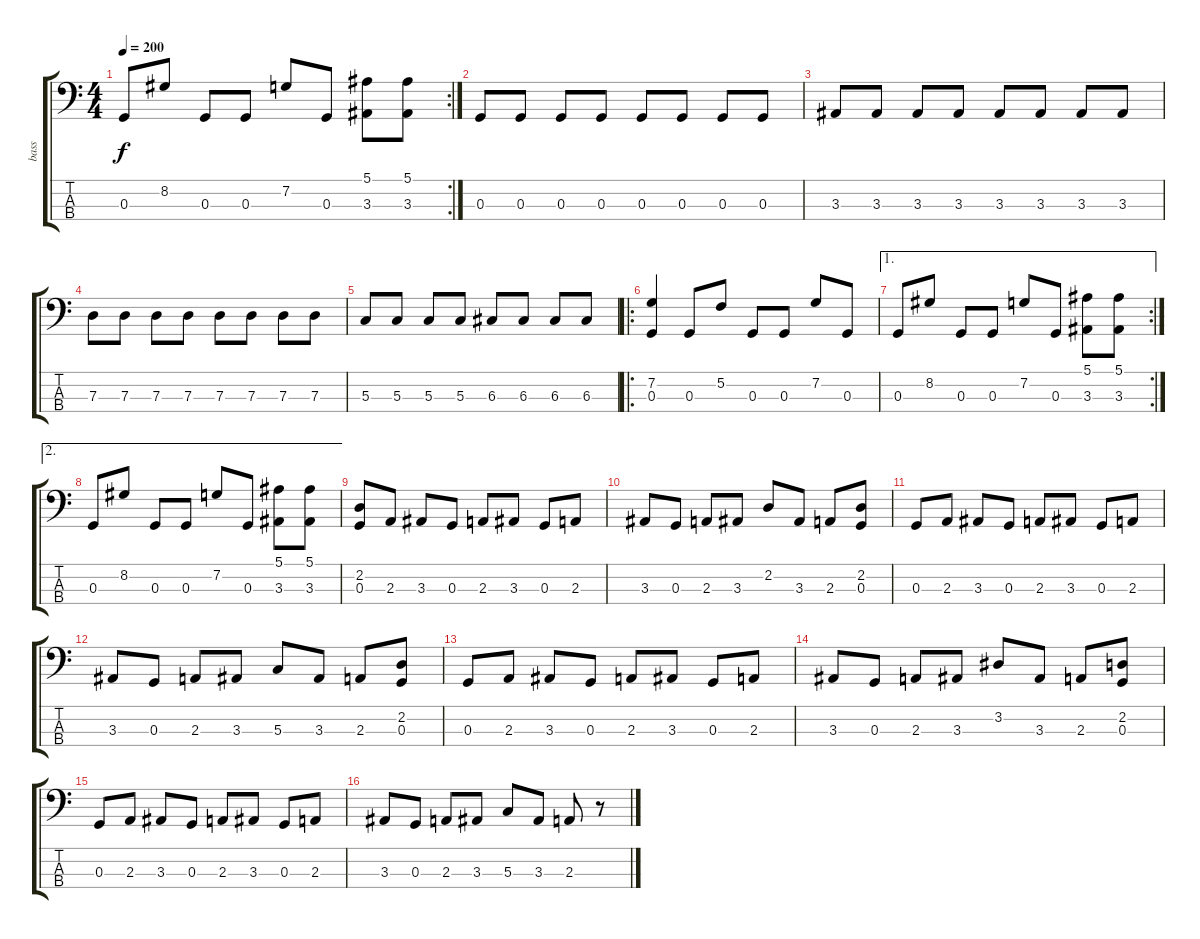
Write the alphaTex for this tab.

\track ("bass" "bass") {instrument electricbasspick}
\staff {score tabs}
\tuning (F2 C2 G1 D1) {hide}
\rc 2
\ts (4 4)
\tempo 200
\clef f4
\ks c
0.3.8{dy f} 8.2.8 0.3.8 0.3.8 7.2.8 0.3.8 (5.1 3.3).8 (5.1 3.3).8 |
0.3.8 0.3.8 0.3.8 0.3.8 0.3.8 0.3.8 0.3.8 0.3.8 |
3.3.8 3.3.8 3.3.8 3.3.8 3.3.8 3.3.8 3.3.8 3.3.8 |
7.3.8 7.3.8 7.3.8 7.3.8 7.3.8 7.3.8 7.3.8 7.3.8 |
5.3.8 5.3.8 5.3.8 5.3.8 6.3.8 6.3.8 6.3.8 6.3.8 |
\ro
(7.2 0.3).4 0.3.8 5.2.8 0.3.8 0.3.8 7.2.8 0.3.8 |
\ae 1
\rc 2
0.3.8 8.2.8 0.3.8 0.3.8 7.2.8 0.3.8 (5.1 3.3).8 (5.1 3.3).8 |
\ae 2
0.3.8 8.2.8 0.3.8 0.3.8 7.2.8 0.3.8 (5.1 3.3).8 (5.1 3.3).8 |
(2.2 0.3).8 2.3.8 3.3.8 0.3.8 2.3.8 3.3.8 0.3.8 2.3.8 |
3.3.8 0.3.8 2.3.8 3.3.8 2.2.8 3.3.8 2.3.8 (2.2 0.3).8 |
0.3.8 2.3.8 3.3.8 0.3.8 2.3.8 3.3.8 0.3.8 2.3.8 |
3.3.8 0.3.8 2.3.8 3.3.8 5.3.8 3.3.8 2.3.8 (2.2 0.3).8 |
0.3.8 2.3.8 3.3.8 0.3.8 2.3.8 3.3.8 0.3.8 2.3.8 |
3.3.8 0.3.8 2.3.8 3.3.8 3.2.8 3.3.8 2.3.8 (2.2 0.3).8 |
0.3.8 2.3.8 3.3.8 0.3.8 2.3.8 3.3.8 0.3.8 2.3.8 |
3.3.8 0.3.8 2.3.8 3.3.8 5.3.8 3.3.8 2.3.8 r.8
